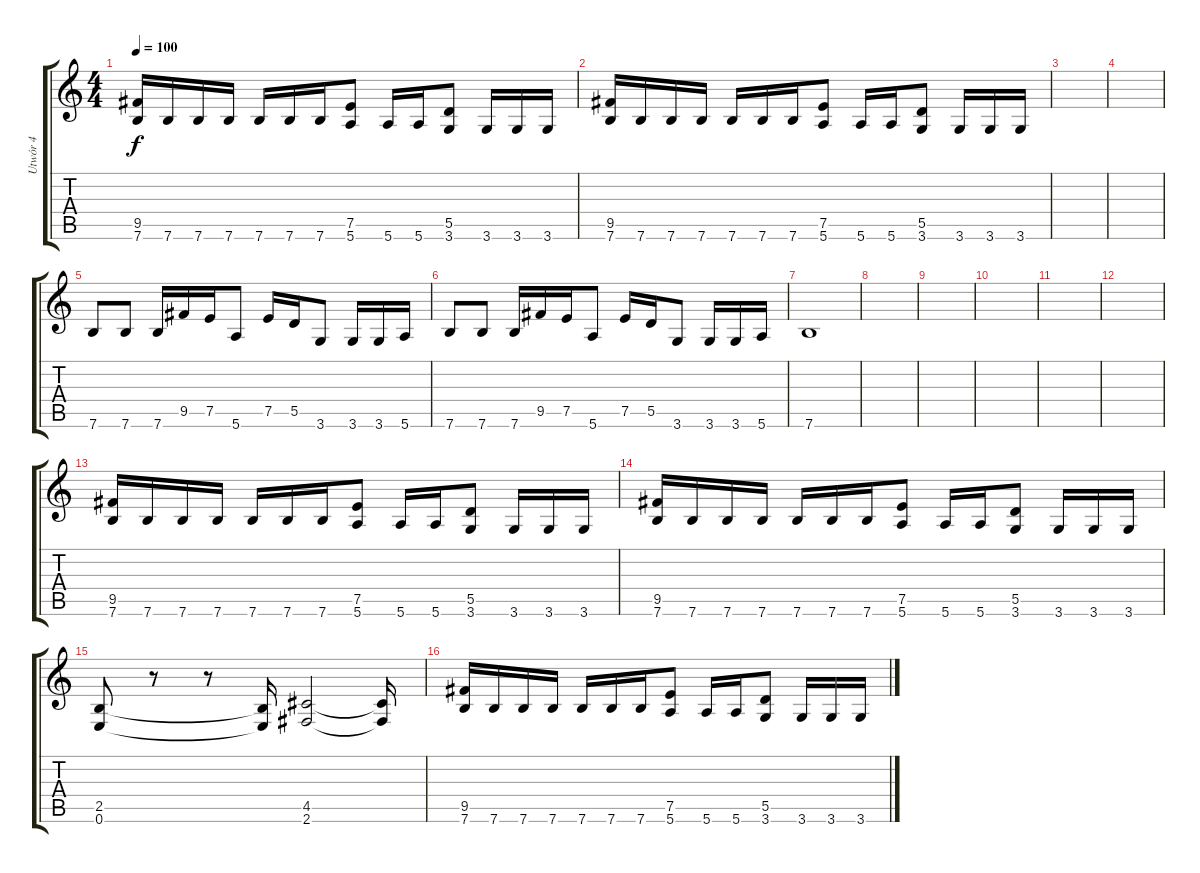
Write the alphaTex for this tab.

\track ("Utwór 4" "Utwór 4") {instrument overdrivenguitar}
\staff {score tabs}
\tuning (E4 B3 G3 D3 A2 E2) {hide}
\ts (4 4)
\tempo 100
\clef g2
\ks c
(9.5 7.6).16{dy f instrument overdrivenguitar} 7.6.16 7.6.16 7.6.16 7.6.16 7.6.16 7.6.16 (7.5 5.6).8 5.6.16 5.6.16 (5.5 3.6).8 3.6.16 3.6.16 3.6.16 |
(9.5 7.6).16 7.6.16 7.6.16 7.6.16 7.6.16 7.6.16 7.6.16 (7.5 5.6).8 5.6.16 5.6.16 (5.5 3.6).8 3.6.16 3.6.16 3.6.16 |
|
|
7.6.8 7.6.8 7.6.16 9.5.16 7.5.16 5.6.8 7.5.16 5.5.16 3.6.8 3.6.16 3.6.16 5.6.16 |
7.6.8 7.6.8 7.6.16 9.5.16 7.5.16 5.6.8 7.5.16 5.5.16 3.6.8 3.6.16 3.6.16 5.6.16 |
7.6.1 |
|
|
|
|
|
(9.5 7.6).16 7.6.16 7.6.16 7.6.16 7.6.16 7.6.16 7.6.16 (7.5 5.6).8 5.6.16 5.6.16 (5.5 3.6).8 3.6.16 3.6.16 3.6.16 |
(9.5 7.6).16 7.6.16 7.6.16 7.6.16 7.6.16 7.6.16 7.6.16 (7.5 5.6).8 5.6.16 5.6.16 (5.5 3.6).8 3.6.16 3.6.16 3.6.16 |
(2.5 0.6).8 r.8 r.8 (2.5{t} 0.6{t}).16 (4.5 2.6).2 (4.5{t} 2.6{t}).16 |
(9.5 7.6).16 7.6.16 7.6.16 7.6.16 7.6.16 7.6.16 7.6.16 (7.5 5.6).8 5.6.16 5.6.16 (5.5 3.6).8 3.6.16 3.6.16 3.6.16
